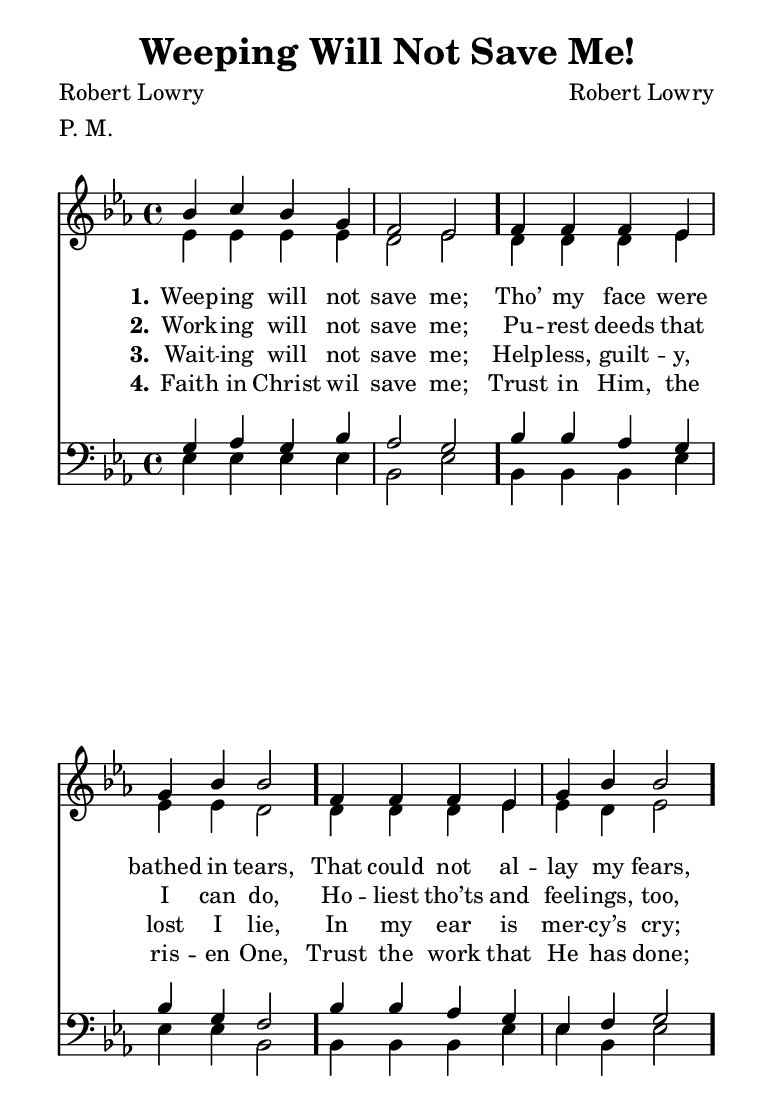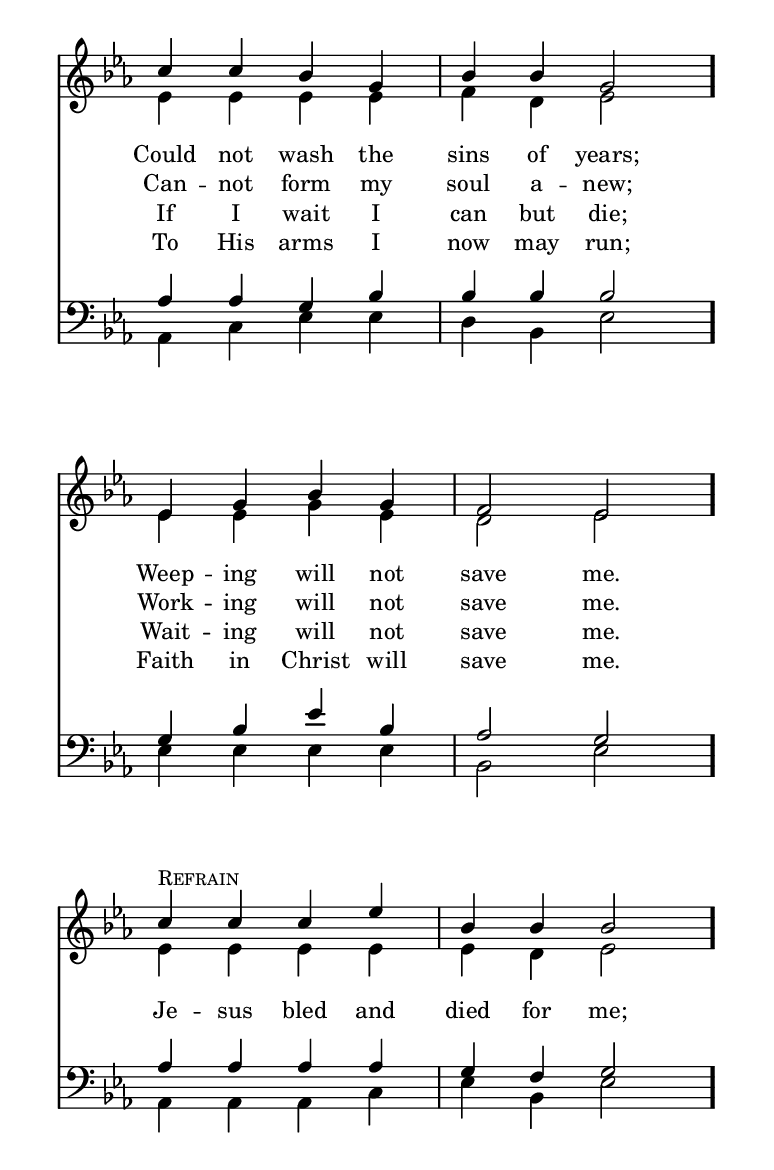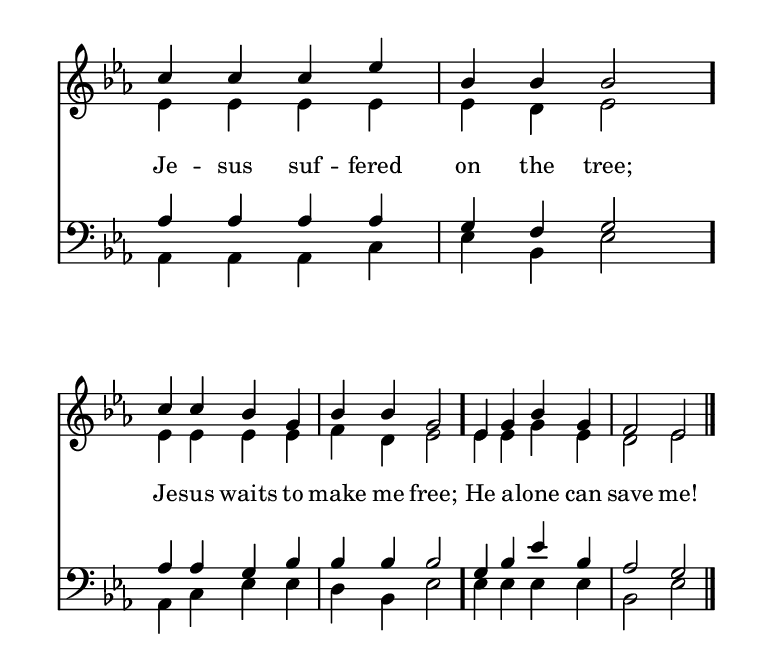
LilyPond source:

\include "common/global.ily"
\paper {
  \include "common/paper.ily"
  %ragged-bottom = ##t
  %ragged-last-bottom = ##t
  %systems-per-page = ##f
  %page-count = ##f
}

\header{
  hymnnumber = "53"
  title = "Weeping Will Not Save Me!"
  tunename = ""
  meter = "P. M."
  poet = "Robert Lowry"
  composer = "Robert Lowry"
  %copyright = ""
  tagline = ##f
}

% for fermata in MIDI
ta = { \tempo 4=110 }
tb = { \tempo 4=55  }

patternAA = { c4 c4 c4 c4 | c2 c2 }
patternAB = { c4 c4 c4 c4 | c4 c4 c2 }

global = {
  \include "common/overrides.ily"
  \override Staff.TimeSignature.style = #'()
  \time 4/4
  \override Score.MetronomeMark.transparent = ##t % hide all fermata changes too
  \ta
  \key ees \major
  %\partial 4
  \autoBeamOff
}

notesSoprano = {
\global
\relative c'' {

  \changePitch \patternAA { bes c bes g | f ees }
  \changePitch \patternAB { f f f ees | g bes bes }
  \changePitch \patternAB { f f f ees | g bes bes }
  \changePitch \patternAB { c c bes g | bes bes g }
  \changePitch \patternAA { ees g bes g | f ees }

  << s^\markup { \small \caps "Refrain" }
  \changePitch \patternAB { c' c c ees | bes bes bes } >>
  \changePitch \patternAB { c c c ees | bes bes bes }
  \changePitch \patternAB { c c bes g | bes bes g }
  \changePitch \patternAA { ees g bes g | f ees }

  \bar "|."

}
}

notesAlto = {
\global
\relative e' {

  \changePitch \patternAA { ees ees ees ees | d ees }
  \changePitch \patternAB { d d d ees | ees ees d }
  \changePitch \patternAB { d d d ees | ees d ees }
  \changePitch \patternAB { ees ees ees ees | f d ees }
  \changePitch \patternAA { ees ees g ees | d ees }

  \changePitch \patternAB { ees ees ees ees | ees d ees }
  \changePitch \patternAB { ees ees ees ees | ees d ees }
  \changePitch \patternAB { ees ees ees ees | f d ees }
  \changePitch \patternAA { ees ees g ees | d ees }

}
}

notesTenor = {
\global
\relative a {

  \changePitch \patternAA { g aes g bes | aes g }
  \changePitch \patternAB { bes bes aes g | bes g f }
  \changePitch \patternAB { bes bes aes g | ees f g }
  \changePitch \patternAB { aes aes g bes | bes bes bes }
  \changePitch \patternAA { g bes ees bes | aes g }

  \changePitch \patternAB { aes aes aes aes | g f g }
  \changePitch \patternAB { aes aes aes aes | g f g }
  \changePitch \patternAB { aes aes g bes | bes bes bes }
  \changePitch \patternAA { g bes ees bes | aes g }

}
}

notesBass = {
\global
\relative f {

  \changePitch \patternAA { ees ees ees ees | bes ees }
  \changePitch \patternAB { bes bes bes ees | ees ees bes }
  \changePitch \patternAB { bes bes bes ees | ees bes ees }
  \changePitch \patternAB { aes, c ees ees | d bes ees }
  \changePitch \patternAA { ees ees ees ees | bes ees }

  \changePitch \patternAB { aes, aes aes c | ees bes ees }
  \changePitch \patternAB { aes, aes aes c | ees bes ees }
  \changePitch \patternAB { aes, c ees ees | d bes ees }
  \changePitch \patternAA { ees ees ees ees | bes ees }

}
}

Refrain = \lyricmode {

Je -- sus bled and died for me; \bar "."
Je -- sus suf -- fered on the tree; \bar "." \break
Je -- sus waits to make me free; \bar "."
He a -- lone can save me! \bar "." \break

}

wordsA = \lyricmode {
\set stanza = "1."

Weep -- ing will not save me; \bar "."
Tho’ my face were bathed in tears, \bar "."
That could not al -- lay my fears, \bar "."
Could not wash the sins of years; \bar "."
Weep -- ing will not save me. \bar "." \break

}

wordsB = \lyricmode {
\set stanza = "2."

Work -- ing will not save me;
Pu -- rest deeds that I can do,
Ho -- liest tho’ts and feel -- ings, too,
Can -- not form my soul a -- new;
Work -- ing will not save me.

\Refrain

}

wordsC = \lyricmode {
\set stanza = "3."

Wait -- ing will not save me;
Help -- less, guilt -- y, lost I lie,
In my ear is mer -- cy’s cry;
If I wait I can but die;
Wait -- ing will not save me.

}

wordsD = \lyricmode {
\set stanza = "4."

Faith in Christ wil save me;
Trust in Him, the ris -- en One,
Trust the work that He has done;
To His arms I now may run;
Faith in Christ will save me.

}

\score {
  \context ChoirStaff <<
    \context Staff = upper <<
      \set ChoirStaff.systemStartDelimiter = #'SystemStartBar
      \context Voice  = sopranos { \voiceOne << \notesSoprano >> }
      \context Voice  = altos { \voiceTwo << \notesAlto >> }
      \context Lyrics = one   \lyricsto sopranos \wordsA
      \context Lyrics = two   \lyricsto sopranos \wordsB
      \context Lyrics = three \lyricsto sopranos \wordsC
      \context Lyrics = four  \lyricsto sopranos \wordsD
      %\context Lyrics = five  \lyricsto sopranos \wordsE
    >>
    \context Staff = men <<
      \clef bass
      \context Voice  = tenors { \voiceOne << \notesTenor >> }
      \context Voice  = basses { \voiceTwo << \notesBass >> }
    >>
  >>
  \layout {
    \include "common/layout.ily"
  }
  \midi{
    \include "common/midi.ily"
  }
}

\version "2.18.0"  % necessary for upgrading to future LilyPond versions.

% vi:set et ts=2 sw=2 ai nocindent syntax=lilypond
